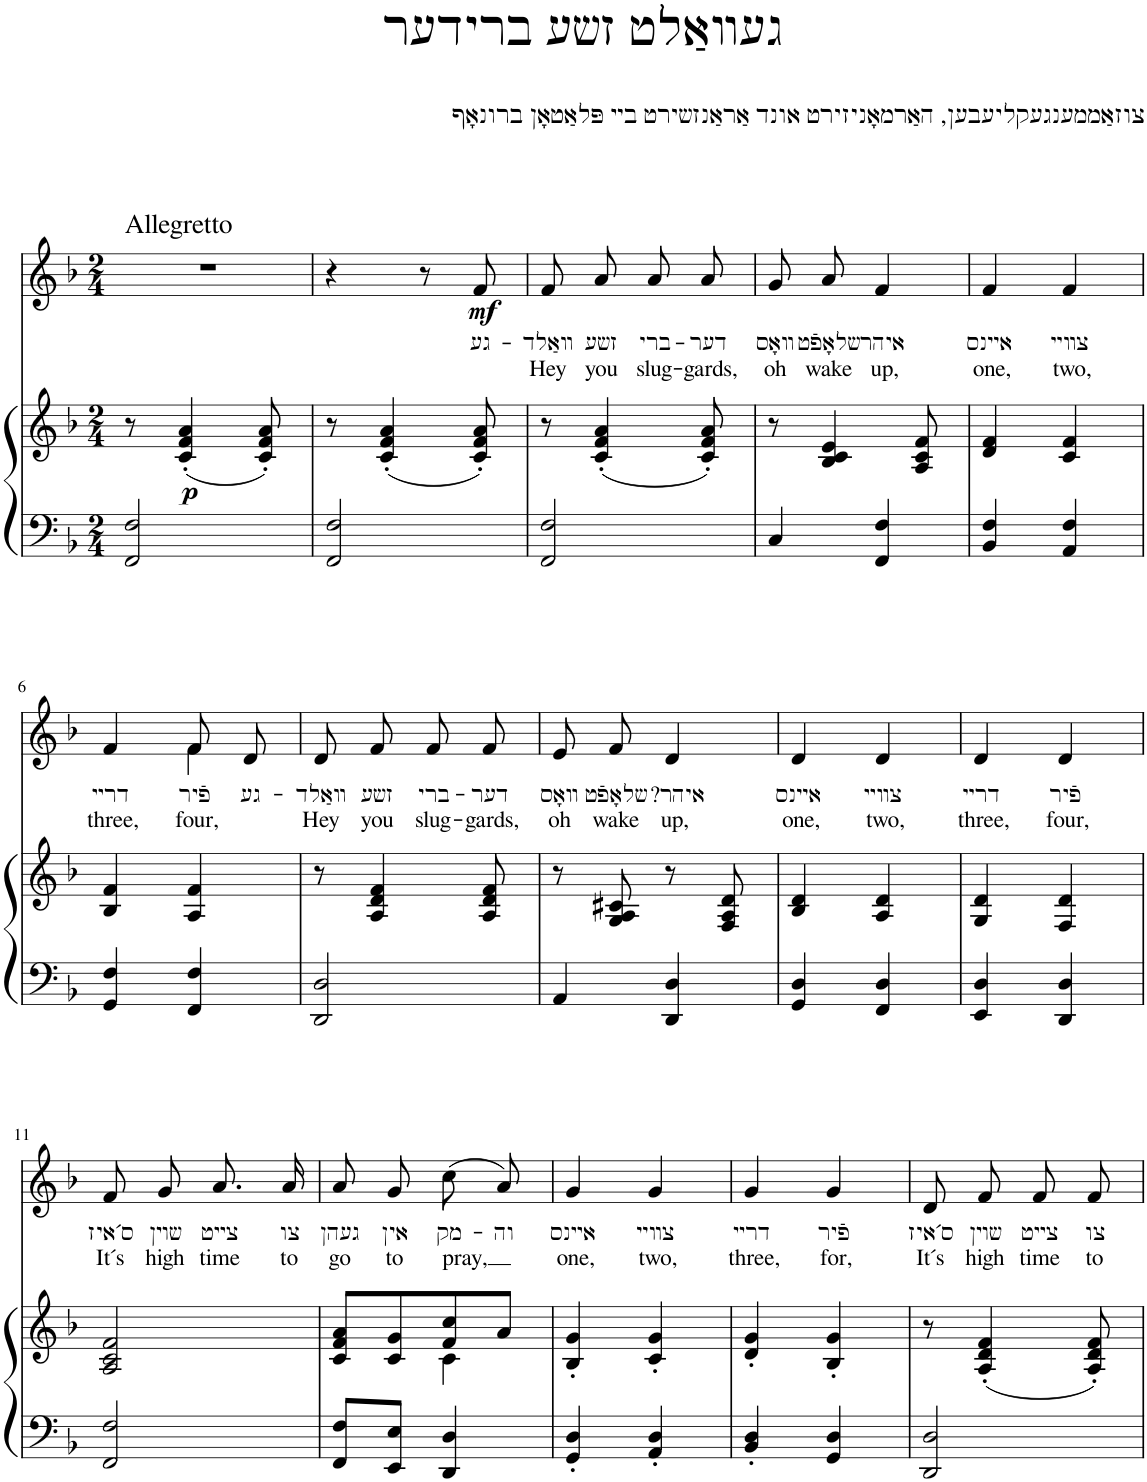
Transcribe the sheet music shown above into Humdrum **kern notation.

**kern	**kern	**dynam	**kern	**text	**text	**dynam
*part2	*part2	*part2	*part1	*part1	*part1	*part1
*staff3	*staff2	*staff2/3	*staff1	*staff1	*staff1	*staff1
*I"Klavier	*	*	*I"Piano	*	*	*
*	*	*	*I'Pno	*	*	*
*clefF4	*clefG2	*	*clefG2	*	*	*
*k[b-]	*k[b-]	*	*k[b-]	*	*	*
*M2/4	*M2/4	*	*M2/4	*	*	*
=1	=1	=1	=1	=1	=1	=1
!	!	!	!LO:TX:a:t=Allegretto	!	!	!
2FF/ 2F/	8r	.	2r	.	.	.
!	!	!LO:DY:b	!	!	!	!
.	(4c/' 4f/' 4a/'	p	.	.	.	.
.	8c/' 8f/' 8a/')	.	.	.	.	.
=2	=2	=2	=2	=2	=2	=2
2FF/ 2F/	8r	.	4r	.	.	.
.	(4c/' 4f/' 4a/'	.	.	.	.	.
.	.	.	8r	.	.	.
!	!	!	!	!LO:LY:b	!	!LO:DY:b
.	8c/' 8f/' 8a/')	.	8f/	גע-	.	mf
=3	=3	=3	=3	=3	=3	=3
!	!	!	!	!LO:LY:b	!LO:LY:b	!
2FF/ 2F/	8r	.	8f/L	-װאַלד	Hey	.
!	!	!	!	!LO:LY:b	!LO:LY:b	!
.	(4c/' 4f/' 4a/'	.	8a/J	זשע	you	.
!	!	!	!	!LO:LY:b	!LO:LY:b	!
.	.	.	8a/L	ברי-	slug-	.
!	!	!	!	!LO:LY:b	!LO:LY:b	!
.	8c/' 8f/' 8a/')	.	8a/J	-דער	-gards,	.
=4	=4	=4	=4	=4	=4	=4
!	!	!	!	!LO:LY:b	!LO:LY:b	!
4C/	8r	.	8g/L	װאָס	oh	.
!	!	!	!	!LO:LY:b	!LO:LY:b	!
.	4B-/ 4c/ 4e/	.	8a/J	שלאָפֿט	wake	.
!	!	!	!	!LO:LY:b	!LO:LY:b	!
4FF/ 4F/	.	.	4f/	איהר	up,	.
.	8A/ 8c/ 8f/	.	.	.	.	.
=5	=5	=5	=5	=5	=5	=5
!	!	!	!	!LO:LY:b	!LO:LY:b	!
4BB-/ 4F/	4d/ 4f/	.	4f/	אײנס	one,	.
!	!	!	!	!LO:LY:b	!LO:LY:b	!
4AA/ 4F/	4c/ 4f/	.	4f/	צװײ	two,	.
!!LO:LB:g=z
=6	=6	=6	=6	=6	=6	=6
!	!	!	!	!LO:LY:b	!LO:LY:b	!
*	*	*	*^	*	*	*
4GG/ 4F/	4B-/ 4f/	.	4f/	4ryy	דרײ	three,	.
!	!	!	!	!	!LO:LY:b	!LO:LY:b	!
4FF/ 4F/	4A/ 4f/	.	8f/L	4f\	פֿיר	four,	.
!	!	!	!	!	!LO:LY:b	!	!
.	.	.	8d/J	.	גע-	.	.
*	*	*	*v	*v	*	*	*
=7	=7	=7	=7	=7	=7	=7
!	!	!	!	!LO:LY:b	!LO:LY:b	!
2DD/ 2D/	8r	.	8d/L	-װאַלד	Hey	.
!	!	!	!	!LO:LY:b	!LO:LY:b	!
.	4A/ 4d/ 4f/	.	8f/J	זשע	you	.
!	!	!	!	!LO:LY:b	!LO:LY:b	!
.	.	.	8f/L	ברי-	slug-	.
!	!	!	!	!LO:LY:b	!LO:LY:b	!
.	8A/ 8d/ 8f/	.	8f/J	-דער	-gards,	.
=8	=8	=8	=8	=8	=8	=8
!	!	!	!	!LO:LY:b	!LO:LY:b	!
4AA/	8r	.	8e/L	װאָס	oh	.
!	!	!	!	!LO:LY:b	!LO:LY:b	!
.	8G/ 8A/ 8c#X/	.	8f/J	שלאָפֿט	wake	.
!	!	!	!	!LO:LY:b	!LO:LY:b	!
4DD/ 4D/	8r	.	4d/	איהר?	up,	.
.	8F/ 8A/ 8d/	.	.	.	.	.
=9	=9	=9	=9	=9	=9	=9
!	!	!	!	!LO:LY:b	!LO:LY:b	!
4GG/ 4D/	4B-/ 4d/	.	4d/	אײנס	one,	.
!	!	!	!	!LO:LY:b	!LO:LY:b	!
4FF/ 4D/	4A/ 4d/	.	4d/	צװײ	two,	.
=10	=10	=10	=10	=10	=10	=10
!	!	!	!	!LO:LY:b	!LO:LY:b	!
4EE/ 4D/	4G/ 4d/	.	4d/	דרײ	three,	.
!	!	!	!	!LO:LY:b	!LO:LY:b	!
4DD/ 4D/	4F/ 4d/	.	4d/	פֿיר	four,	.
!!LO:LB:g=z
=11	=11	=11	=11	=11	=11	=11
!	!	!	!	!LO:LY:b	!LO:LY:b	!
2FF/ 2F/	2A/ 2c/ 2f/	.	8f/L	ס´איז	It´s	.
!	!	!	!	!LO:LY:b	!LO:LY:b	!
.	.	.	8g/J	שױן	high	.
!	!	!	!	!LO:LY:b	!LO:LY:b	!
.	.	.	8.a/L	צײט	time	.
!	!	!	!	!LO:LY:b	!LO:LY:b	!
.	.	.	16a/Jk	צו	to	.
=12	=12	=12	=12	=12	=12	=12
*	*^	*	*	*	*	*
!	!	!	!	!	!LO:LY:b	!LO:LY:b	!
8FF/ 8F/L	8c/ 8f/ 8a/L	4ryy	.	8a/L	געהן	go	.
!	!	!	!	!	!LO:LY:b	!LO:LY:b	!
8EE/ 8E/J	8c/ 8g/	.	.	8g/J	אין	to	.
!	!	!	!	!	!LO:LY:b	!LO:LY:b	!
4DD/ 4D/	8f/ 8cc/	4c\	.	(8cc\L	מק-	pray,	.
!	!	!	!	!	!LO:LY:b	!	!
.	8a/J	.	.	8a\J)	-וה	.	.
*	*v	*v	*	*	*	*	*
=13	=13	=13	=13	=13	=13	=13
!	!	!	!	!LO:LY:b	!LO:LY:b	!
4GG/' 4D/'	4B-/' 4g/'	.	4g/	אײנס	one,	.
!	!	!	!	!LO:LY:b	!LO:LY:b	!
4AA/' 4D/'	4c/' 4g/'	.	4g/	צװײ	two,	.
=14	=14	=14	=14	=14	=14	=14
!	!	!	!	!LO:LY:b	!LO:LY:b	!
4BB-/' 4D/'	4d/' 4g/'	.	4g/	דרײ	three,	.
!	!	!	!	!LO:LY:b	!LO:LY:b	!
4GG/ 4D/	4B-/' 4g/'	.	4g/	פֿיר	for,	.
=15	=15	=15	=15	=15	=15	=15
!	!	!	!	!LO:LY:b	!LO:LY:b	!
2DD/ 2D/	8r	.	8d/L	ס´איז	It´s	.
!	!	!	!	!LO:LY:b	!LO:LY:b	!
.	(4A/' 4d/' 4f/'	.	8f/J	שױן	high	.
!	!	!	!	!LO:LY:b	!LO:LY:b	!
.	.	.	8f/L	צײט	time	.
!	!	!	!	!LO:LY:b	!LO:LY:b	!
.	8A/' 8d/' 8f/')	.	8f/J	צו	to	.
=	=	=	=	=	=	=
*-	*-	*-	*-	*-	*-	*-
